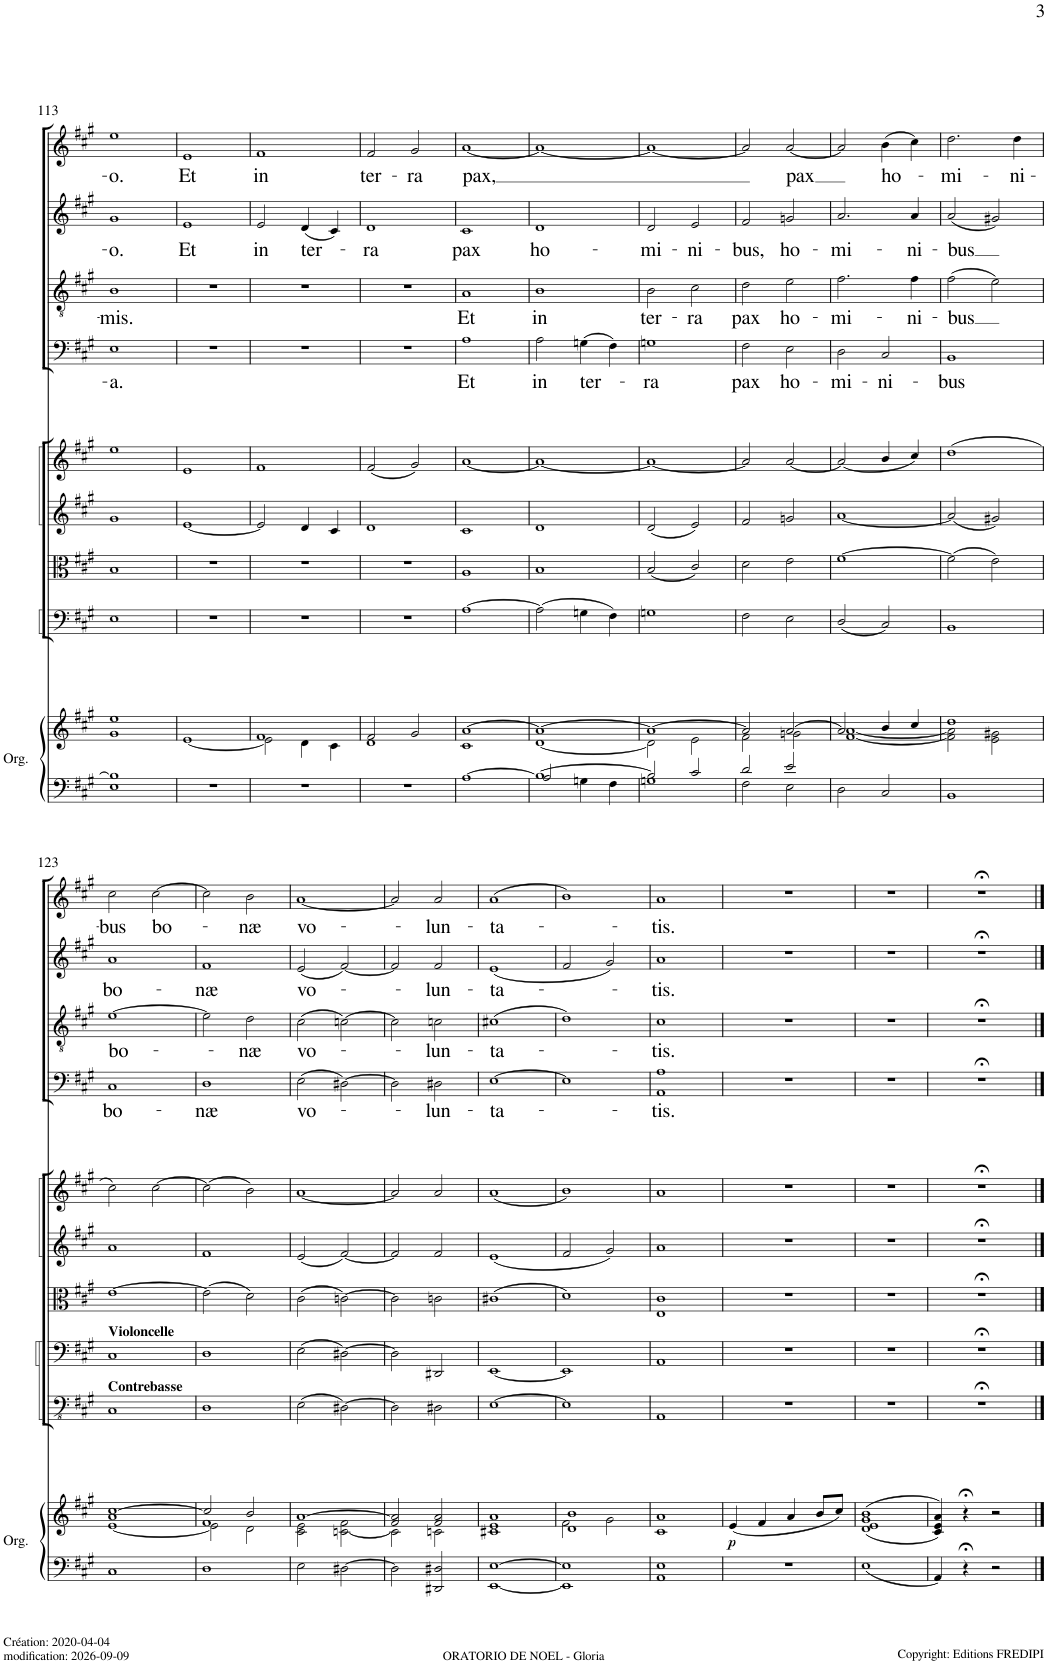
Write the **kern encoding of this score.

**kern	**kern	**dynam	**kern	**kern	**dynam	**kern	**kern	**kern	**kern	**kern	**kern	**text	**kern	**text	**kern	**text	**kern	**text
*part11	*part11	*part11	*part10	*part10	*part10	*part9	*part8	*part7	*part6	*part5	*part4	*part4	*part3	*part3	*part2	*part2	*part1	*part1
*staff13	*staff12	*staff12/13	*staff11	*staff10	*staff10/11	*staff9	*staff8	*staff7	*staff6	*staff5	*staff4	*staff4	*staff3	*staff3	*staff2	*staff2	*staff1	*staff1
*I"Piano	*	*	*I"Orgue	*	*	*I"Contrebasse	*I"Violoncelle Contrebasse (Unis)	*I"Alto	*I"Violon	*I"Violon	*I"Basse	*	*I"Ténor	*	*I"Alto	*	*I"Soprano	*
*I'Pno	*	*	*I'Org.	*	*	*I'Cb	*I'Vc	*	*I'Vln	*I'Vln	*	*	*	*	*	*	*	*
!!LO:PB:g=z
*clefF4	*clefG2	*	*clefF4	*clefG2	*	*clefFv4	*clefF4	*clefC3	*clefG2	*clefG2	*clefF4	*	*clefGv2	*	*clefG2	*	*clefG2	*
*	*	*	*	*	*	*ITrd7c12	*	*	*	*	*	*	*	*	*	*	*	*
*k[f#c#g#]	*k[f#c#g#]	*	*k[f#c#g#]	*k[f#c#g#]	*	*k[f#c#g#]	*k[f#c#g#]	*k[f#c#g#]	*k[f#c#g#]	*k[f#c#g#]	*k[f#c#g#]	*	*k[f#c#g#]	*	*k[f#c#g#]	*	*k[f#c#g#]	*
*M4/4	*M4/4	*	*M4/4	*M4/4	*	*M4/4	*M4/4	*M4/4	*M4/4	*M4/4	*M4/4	*	*M4/4	*	*M4/4	*	*M4/4	*
*met(c)	*met(c)	*	*met(c)	*met(c)	*	*met(c)	*met(c)	*met(c)	*met(c)	*met(c)	*met(c)	*	*met(c)	*	*met(c)	*	*met(c)	*
=113	=113	=113	=113	=113	=113	=113	=113	=113	=113	=113	=113	=113	=113	=113	=113	=113	=113	=113
*	*	*	*	*	*	*	*^	*	*	*	*	*	*	*	*	*	*	*
!	!	!	!	!	!	!	!	!	!	!	!	!	!LO:LY:b	!	!LO:LY:b	!	!LO:LY:b	!	!LO:LY:b
1E 1B	1g# 1ee	.	1E 1B]	1g# 1ee	.	1r	1E	1EE	1B	1g#	1ee	1E	-a.	1B	-mis.	1g#	-o.	1ee	-o.
=114	=114	=114	=114	=114	=114	=114	=114	=114	=114	=114	=114	=114	=114	=114	=114	=114	=114	=114	=114
!	!	!	!	!	!	!	!	!	!	!	!	!	!	!	!	!	!LO:LY:b	!	!LO:LY:b
1r	2e	.	1r	[<1e	.	1r	1r	1ryy	1r	[1e	1e	1r	.	1r	.	1e	Et	1e	Et
.	[>2e	.	.	.	.	.	.	.	.	.	.	.	.	.	.	.	.	.	.
=115	=115	=115	=115	=115	=115	=115	=115	=115	=115	=115	=115	=115	=115	=115	=115	=115	=115	=115	=115
*	*^	*	*	*^	*	*	*	*	*	*	*	*	*	*	*	*	*	*	*
!	!	!	!	!	!	!	!	!	!	!	!	!	!	!	!	!	!	!	!LO:LY:b	!	!LO:LY:b
1r	[1f#	2e]	.	1r	1f#	2e\]	.	1r	1r	1ryy	1r	2e/]	1f#	1r	.	1r	.	2e/	in	1f#	in
!	!	!	!	!	!	!	!	!	!	!	!	!	!	!	!	!	!	!	!LO:LY:b	!	!
.	.	4d	.	.	.	4d\	.	.	.	.	.	4d/	.	.	.	.	.	(4d/	ter-	.	.
.	.	4c#	.	.	.	4c#\	.	.	.	.	.	4c#/	.	.	.	.	.	4c#/)	.	.	.
=116	=116	=116	=116	=116	=116	=116	=116	=116	=116	=116	=116	=116	=116	=116	=116	=116	=116	=116	=116	=116	=116
!	!	!	!	!	!	!	!	!	!	!	!	!	!	!	!	!	!	!	!LO:LY:b	!	!LO:LY:b
1r	2f#]	1d	.	1r	2f#/	1d	.	1r	1r	1ryy	1r	1d	(2f#/	1r	.	1r	.	1d	-ra	2f#/	ter-
!	!	!	!	!	!	!	!	!	!	!	!	!	!	!	!	!	!	!	!	!	!LO:LY:b
.	2g#	.	.	.	2g#/	.	.	.	.	.	.	.	2g#/)	.	.	.	.	.	.	2g#/	-ra
=117	=117	=117	=117	=117	=117	=117	=117	=117	=117	=117	=117	=117	=117	=117	=117	=117	=117	=117	=117	=117	=117
!	!	!	!	!	!	!	!	!	!	!	!	!	!	!	!LO:LY:b	!	!LO:LY:b	!	!LO:LY:b	!	!LO:LY:b
2AAA 2AA	2a	2c#	.	[1A	[1a	1c#	.	1r	[1A	[1AA	1A	1c#	[1a	1A	Et	1A	Et	1c#	pax	[1a	pax,
[2AA [2A	[2a	2c#	.	.	.	.	.	.	.	.	.	.	.	.	.	.	.	.	.	.	.
=118	=118	=118	=118	=118	=118	=118	=118	=118	=118	=118	=118	=118	=118	=118	=118	=118	=118	=118	=118	=118	=118
*	*	*	*	*^	*	*	*	*	*	*	*	*	*	*	*	*	*	*	*	*	*
!	!	!	!	!	!	!	!	!	!	!	!	!	!	!	!	!LO:LY:b	!	!LO:LY:b	!	!LO:LY:b	!	!
2AA] 2A]	2a]	1B 1d	.	2A/]	[>1B	1a_	[1d	.	1r	(2A\]	(2AA]	1B	1d	1a_	2A\	in	1B	in	1d	ho-	1a_	.
!	!	!	!	!	!	!	!	!	!	!	!	!	!	!	!	!LO:LY:b	!	!	!	!	!	!
4GGn 4Gn	[2a	.	.	4Gn\	.	.	.	.	.	4Gn\	4GGn	.	.	.	(4Gn\	ter-	.	.	.	.	.	.
4FF# 4F#	.	.	.	4F#\	.	.	.	.	.	4F#\)	4FF#)	.	.	.	4F#\)	.	.	.	.	.	.	.
=119	=119	=119	=119	=119	=119	=119	=119	=119	=119	=119	=119	=119	=119	=119	=119	=119	=119	=119	=119	=119	=119	=119
!	!	!	!	!	!	!	!	!	!	!	!	!	!	!	!	!LO:LY:b	!	!LO:LY:b	!	!LO:LY:b	!	!
1GGn 1Gn	2a]	2B 2d	.	2B/]	1Gn	1a_	2d\]	.	1r	1Gn	1GGn	(2B/	(2d/	1a_	1Gn	-ra	2B\	ter-	2d/	-mi-	1a_	.
!	!	!	!	!	!	!	!	!	!	!	!	!	!	!	!	!	!	!LO:LY:b	!	!LO:LY:b	!	!
.	[2a	2c# 2e	.	2c#/	.	.	2e\	.	.	.	.	2c#/)	2e/)	.	.	.	2c#\	-ra	2e/	-ni-	.	.
=120	=120	=120	=120	=120	=120	=120	=120	=120	=120	=120	=120	=120	=120	=120	=120	=120	=120	=120	=120	=120	=120	=120
!	!	!	!	!	!	!	!	!	!	!	!	!	!	!	!	!LO:LY:b	!	!LO:LY:b	!	!LO:LY:b	!	!
2FF# 2F#	2a]	2d 2f#	.	2d/	2F#\	2a/]	2f#\	.	1r	2F#\	2FF#	2d\	2f#/	2a/]	2F#\	pax	2d\	pax	2f#/	-bus,	2a/]	.
!	!	!	!	!	!	!	!	!	!	!	!	!	!	!	!	!LO:LY:b	!	!LO:LY:b	!	!LO:LY:b	!	!LO:LY:b
2EE 2E	[2a	2e 2gn	.	2e/	2E\	[2a/	2gn\	.	.	2E\	2EE	2e\	2gn/	[2a/	2E\	ho-	2e\	ho-	2gn/	ho-	[2a/	pax
=121	=121	=121	=121	=121	=121	=121	=121	=121	=121	=121	=121	=121	=121	=121	=121	=121	=121	=121	=121	=121	=121	=121
!	!	!	!	!	!	!	!	!	!	!	!	!	!	!	!	!LO:LY:b	!	!LO:LY:b	!	!LO:LY:b	!	!
*	*	*	*	*v	*v	*	*	*	*	*	*	*	*	*	*	*	*	*	*	*	*	*
2DD 2D	4a]	1f# 1a	.	2D\	2a/]	[1f# [1a	.	1r	(2D/	(2DD	[1f#	[1a	(2a/]	2D\	-mi-	2.f#\	-mi-	2.a/	-mi-	2a/]	.
.	4a	.	.	.	.	.	.	.	.	.	.	.	.	.	.	.	.	.	.	.	.
!	!	!	!	!	!	!	!	!	!	!	!	!	!	!	!LO:LY:b	!	!	!	!	!	!LO:LY:b
2CC# 2C#	4b	.	.	2C#/	4b/	.	.	.	2C#/)	2CC#)	.	.	4b/	2C#/	-ni-	.	.	.	.	(4b\	ho-
!	!	!	!	!	!	!	!	!	!	!	!	!	!	!	!	!	!LO:LY:b	!	!LO:LY:b	!	!
.	4cc#	.	.	.	4cc#/	.	.	.	.	.	.	.	4cc#/)	.	.	4f#\	-ni-	4a/	-ni-	4cc#\)	.
=122	=122	=122	=122	=122	=122	=122	=122	=122	=122	=122	=122	=122	=122	=122	=122	=122	=122	=122	=122	=122	=122
!	!	!	!	!	!	!	!	!	!	!	!	!	!	!	!LO:LY:b	!	!LO:LY:b	!	!LO:LY:b	!	!LO:LY:b
1BBB 1BB	1dd	2f# 2a	.	1BB	1dd	2f#\] 2a\]	.	1r	1BB	1BBB	(2f#\]	(2a/]	(1dd	1BB	-bus	(2f#\	-bus	(2a/	-bus	2.dd\	-mi-
.	.	2e 2g#X	.	.	.	2e\ 2g#X\	.	.	.	.	2e\)	2g#X/)	.	.	.	2e\)	.	2g#X/)	.	.	.
!	!	!	!	!	!	!	!	!	!	!	!	!	!	!	!	!	!	!	!	!	!LO:LY:b
.	.	.	.	.	.	.	.	.	.	.	.	.	.	.	.	.	.	.	.	4dd\	-ni-
*	*	*	*	*	*	*	*	*	*v	*v	*	*	*	*	*	*	*	*	*	*	*
!!LO:LB:g=z
=123	=123	=123	=123	=123	=123	=123	=123	=123	=123	=123	=123	=123	=123	=123	=123	=123	=123	=123	=123	=123
!	!	!	!	!	!	!	!	!	!LO:TX:a:B:t=Violoncelle	!	!	!	!	!	!	!	!	!	!	!
!	!	!	!	!	!	!	!	!LO:TX:a:B:t=Contrebasse	!	!	!	!	!	!	!	!	!	!	!	!
!	!	!	!	!	!	!	!	!	!	!	!	!	!	!LO:LY:b	!	!LO:LY:b	!	!LO:LY:b	!	!LO:LY:b
1CC# 1C#	2a 2cc#	2e	.	1C#	1a [1cc#	[1e	.	1CC#	1C#	[1e	1a	2cc#\)	1C#	bo-	[1e	bo-	1a	bo-	2cc#\	-bus
!	!	!	!	!	!	!	!	!	!	!	!	!	!	!	!	!	!	!	!	!LO:LY:b
.	2a 2cc#	[2e	.	.	.	.	.	.	.	.	.	[2cc#\	.	.	.	.	.	.	[2cc#\	bo-
=124	=124	=124	=124	=124	=124	=124	=124	=124	=124	=124	=124	=124	=124	=124	=124	=124	=124	=124	=124	=124
*	*	*^	*	*	*	*^	*	*	*	*	*	*	*	*	*	*	*	*	*	*
!	!	!	!	!	!	!	!	!	!	!	!	!	!	!	!	!LO:LY:b	!	!	!	!LO:LY:b	!	!
1DD 1D	2cc#	2e]	1f#	.	1D	2cc#/]	2e\]	1f#	.	1DD	1D	(2e\]	1f#	(2cc#\]	1D	-næ	2e\]	.	1f#	-næ	2cc#\]	.
!	!	!	!	!	!	!	!	!	!	!	!	!	!	!	!	!	!	!LO:LY:b	!	!	!	!LO:LY:b
.	2b	2d	.	.	.	2b/	2d\	.	.	.	.	2d\)	.	2b\)	.	.	2d\	-næ	.	.	2b\	-næ
*	*	*v	*v	*	*	*	*v	*v	*	*	*	*	*	*	*	*	*	*	*	*	*	*
=125	=125	=125	=125	=125	=125	=125	=125	=125	=125	=125	=125	=125	=125	=125	=125	=125	=125	=125	=125	=125
!	!	!	!	!	!	!	!	!	!	!	!	!	!	!LO:LY:b	!	!LO:LY:b	!	!LO:LY:b	!	!LO:LY:b
2EE 2E	2e 2a	2c#	.	2E\	[1a	2c#\ 2e\	.	(2EE\	(2E\	(2c#\	(2e/	[1a	(2E\	vo-	(2c#\	vo-	(2e/	vo-	[1a	vo-
[2DD#X [2D#X	[2e [2a	[2cn	.	[2D#X\	.	[2cn\ 2f#\	.	[2DD#X\)	[2D#X\)	[2cn\)	[2f#/)	.	[2D#X\)	.	[2cn\)	.	[2f#/)	.	.	.
=126	=126	=126	=126	=126	=126	=126	=126	=126	=126	=126	=126	=126	=126	=126	=126	=126	=126	=126	=126	=126
2DD#] 2D#]	2e] 2a]	2c]	.	2D#\]	2f#/ 2a/]	2c\]	.	2DD#\]	2D#\]	2c\]	2f#/]	2a/]	2D#\]	.	2c\]	.	2f#/]	.	2a/]	.
!	!	!	!	!	!	!	!	!	!	!	!	!	!	!LO:LY:b	!	!LO:LY:b	!	!LO:LY:b	!	!LO:LY:b
2DD#X 2D#X	2e 2a	2cn	.	2DD#X/ 2D#X/	2f#/ 2a/	2cn\	.	2DD#X\	2DD#X/	2cn\	2f#/	2a/	2D#X\	-lun-	2cn\	-lun-	2f#/	-lun-	2a/	-lun-
=127	=127	=127	=127	=127	=127	=127	=127	=127	=127	=127	=127	=127	=127	=127	=127	=127	=127	=127	=127	=127
!	!	!	!	!	!	!	!	!	!	!	!	!	!	!LO:LY:b	!	!LO:LY:b	!	!LO:LY:b	!	!LO:LY:b
*	*v	*v	*	*	*v	*v	*	*	*	*	*	*	*	*	*	*	*	*	*	*
[1EE [1E	1c#X 1e 1a	.	[1EE [1E	1c#X 1e 1a	.	[1EE	[1EE	(1c#X	(<1e	(<1a	[1E	-ta-	(1c#X	-ta-	(<1e	-ta-	(>1a	-ta-
=128	=128	=128	=128	=128	=128	=128	=128	=128	=128	=128	=128	=128	=128	=128	=128	=128	=128	=128
*	*^	*	*	*^	*	*	*	*	*	*	*	*	*	*	*	*	*	*
1EE] 1E]	2f#	1d 1b	.	1EE] 1E]	2f#\	1d 1b	.	1EE]	1EE]	1d)	2f#/	1b)	1E]	.	1d)	.	2f#/	.	1b)	.
.	2g#	.	.	.	2g#\	.	.	.	.	.	2g#/)	.	.	.	.	.	2g#/)	.	.	.
*	*v	*v	*	*	*v	*v	*	*	*	*	*	*	*	*	*	*	*	*	*	*
=129	=129	=129	=129	=129	=129	=129	=129	=129	=129	=129	=129	=129	=129	=129	=129	=129	=129	=129
!	!	!	!	!	!	!	!	!	!	!	!	!LO:LY:b	!	!LO:LY:b	!	!LO:LY:b	!	!LO:LY:b
1AAA 1EE 1AA	1c# 1a	.	1AA 1E	1c# 1a	.	1AAA	1AA	1E 1c#	1a	1a	1AA 1A	-tis.	1c#	-tis.	1a	-tis.	1a	-tis.
=130	=130	=130	=130	=130	=130	=130	=130	=130	=130	=130	=130	=130	=130	=130	=130	=130	=130	=130
*	*	*	*	*	*	*	*^	*	*	*	*	*	*	*	*	*	*	*
!	!	!LO:DY:b	!	!	!LO:DY:b	!	!	!	!	!	!	!	!	!	!	!	!	!	!
1r	(4e	p	1r	(<4e/	p	1r	1r	1ryy	1r	1r	1r	1r	.	1r	.	1r	.	1r	.
.	4f#	.	.	4f#/	.	.	.	.	.	.	.	.	.	.	.	.	.	.	.
.	4a	.	.	4a/	.	.	.	.	.	.	.	.	.	.	.	.	.	.	.
.	8b\L	.	.	8b/L	.	.	.	.	.	.	.	.	.	.	.	.	.	.	.
.	8cc#\J)	.	.	8cc#/J)	.	.	.	.	.	.	.	.	.	.	.	.	.	.	.
=131	=131	=131	=131	=131	=131	=131	=131	=131	=131	=131	=131	=131	=131	=131	=131	=131	=131	=131	=131
1E	((>1d 1e 1g# 1b	.	1E	((>1d 1e 1g# 1b	.	1r	1r	1ryy	1r	1r	1r	1r	.	1r	.	1r	.	1r	.
=132	=132	=132	=132	=132	=132	=132	=132	=132	=132	=132	=132	=132	=132	=132	=132	=132	=132	=132	=132
4AA	4c# 4e 4a))	.	4AA/	4c#/ 4e/ 4a/))	.	1r;<	1r;<	1ryy	1r;<	1r;<	1r;<	1r;<	.	1r;<	.	1r;<	.	1r;<	.
4r	4r	.	4r;<	4r;<	.	.	.	.	.	.	.	.	.	.	.	.	.	.	.
2r;<	2r;<	.	2r	2r	.	.	.	.	.	.	.	.	.	.	.	.	.	.	.
*	*	*	*	*	*	*	*v	*v	*	*	*	*	*	*	*	*	*	*	*
==	==	==	==	==	==	==	==	==	==	==	==	==	==	==	==	==	==	==
*-	*-	*-	*-	*-	*-	*-	*-	*-	*-	*-	*-	*-	*-	*-	*-	*-	*-	*-
